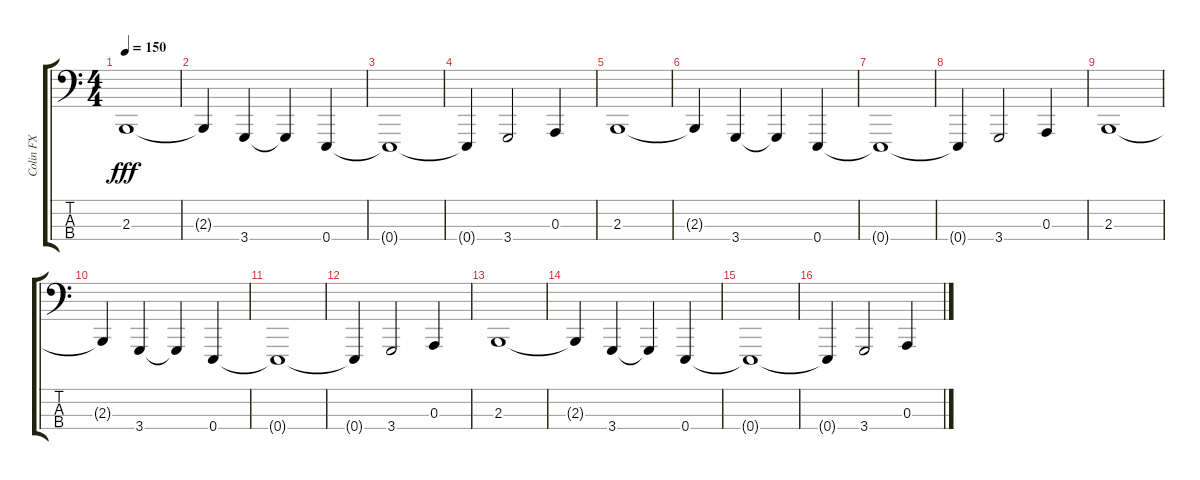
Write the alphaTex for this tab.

\track ("Colin FX" "Colin FX") {instrument pad3polysynth}
\staff {score tabs}
\tuning (G2 D2 A1 E1) {hide}
\ts (4 4)
\tempo 150
\clef f4
\ks c
2.3.1{dy fff instrument pad3polysynth} |
2.3{t}.4 3.4.4 3.4{t}.4 0.4.4 |
0.4{t}.1 |
0.4{t}.4 3.4.2 0.3.4 |
2.3.1 |
2.3{t}.4 3.4.4 3.4{t}.4 0.4.4 |
0.4{t}.1 |
0.4{t}.4 3.4.2 0.3.4 |
2.3.1 |
2.3{t}.4 3.4.4 3.4{t}.4 0.4.4 |
0.4{t}.1 |
0.4{t}.4 3.4.2 0.3.4 |
2.3.1 |
2.3{t}.4 3.4.4 3.4{t}.4 0.4.4 |
0.4{t}.1 |
0.4{t}.4 3.4.2 0.3.4
